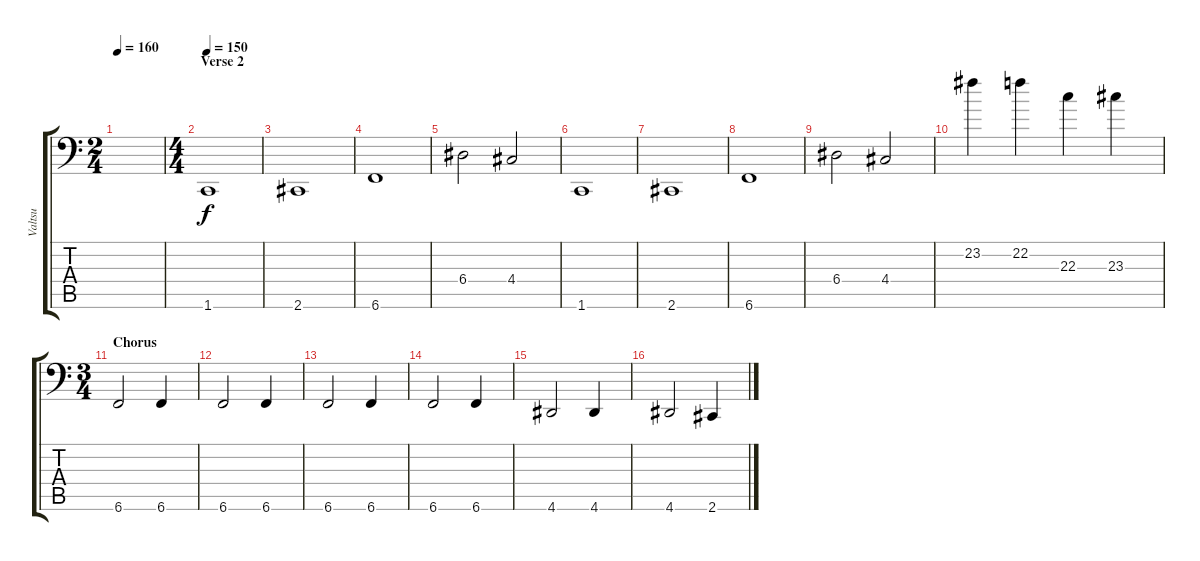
\track ("Valtsu" "Valtsu") {instrument slapbass2}
\staff {score tabs}
\tuning (C3 G2 D2 A1 E1 B0) {hide}
\ts (2 4)
\tempo 160
\clef f4
\ks c
|
\ts (4 4)
\section ("" "Verse 2")
\tempo 150
1.6.1 |
2.6.1 |
6.6.1 |
6.4.2 4.4.2 |
1.6.1 |
2.6.1 |
6.6.1 |
6.4.2 4.4.2 |
23.2.4 22.2.4 22.3.4 23.3.4 |
\ts (3 4)
\section ("" "Chorus")
6.6.2 6.6.4 |
6.6.2 6.6.4 |
6.6.2 6.6.4 |
6.6.2 6.6.4 |
4.6.2 4.6.4 |
4.6.2 2.6.4
